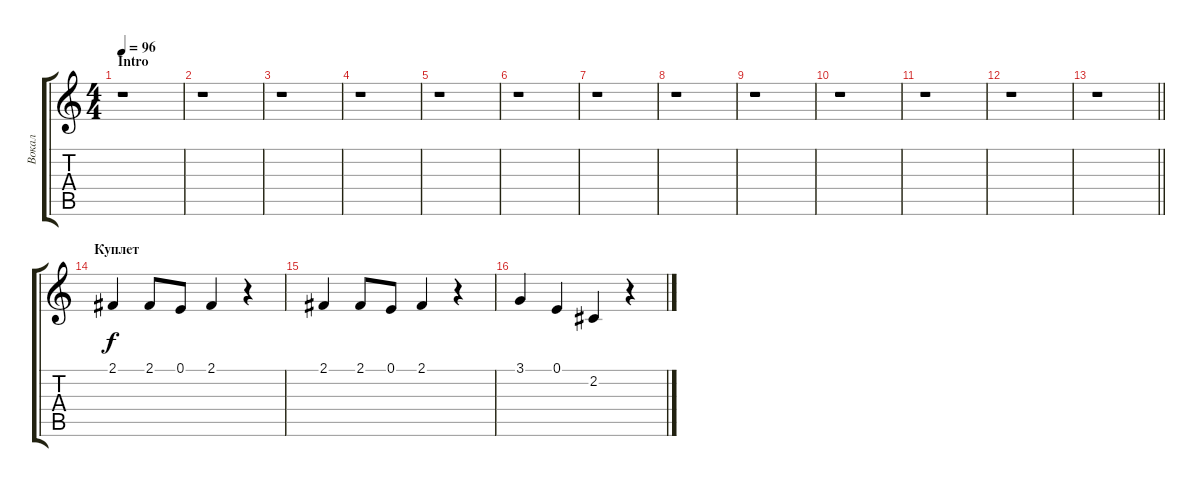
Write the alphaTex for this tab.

\track ("Вокал" "Вокал") {instrument lead6voice}
\staff {score tabs}
\tuning (E4 B3 G3 D3 A2 E2) {hide}
\ts (4 4)
\section ("" "Intro")
\tempo 96
\clef g2
\ks c
r.1{dy f instrument lead6voice} |
r.1 |
r.1 |
r.1 |
r.1 |
r.1 |
r.1 |
r.1 |
r.1 |
r.1 |
r.1 |
r.1 |
\barLineRight lightlight
r.1 |
\section ("" "Куплет")
2.1.4 2.1.8 0.1.8 2.1.4 r.4 |
2.1.4 2.1.8 0.1.8 2.1.4 r.4 |
3.1.4 0.1.4 2.2.4 r.4
